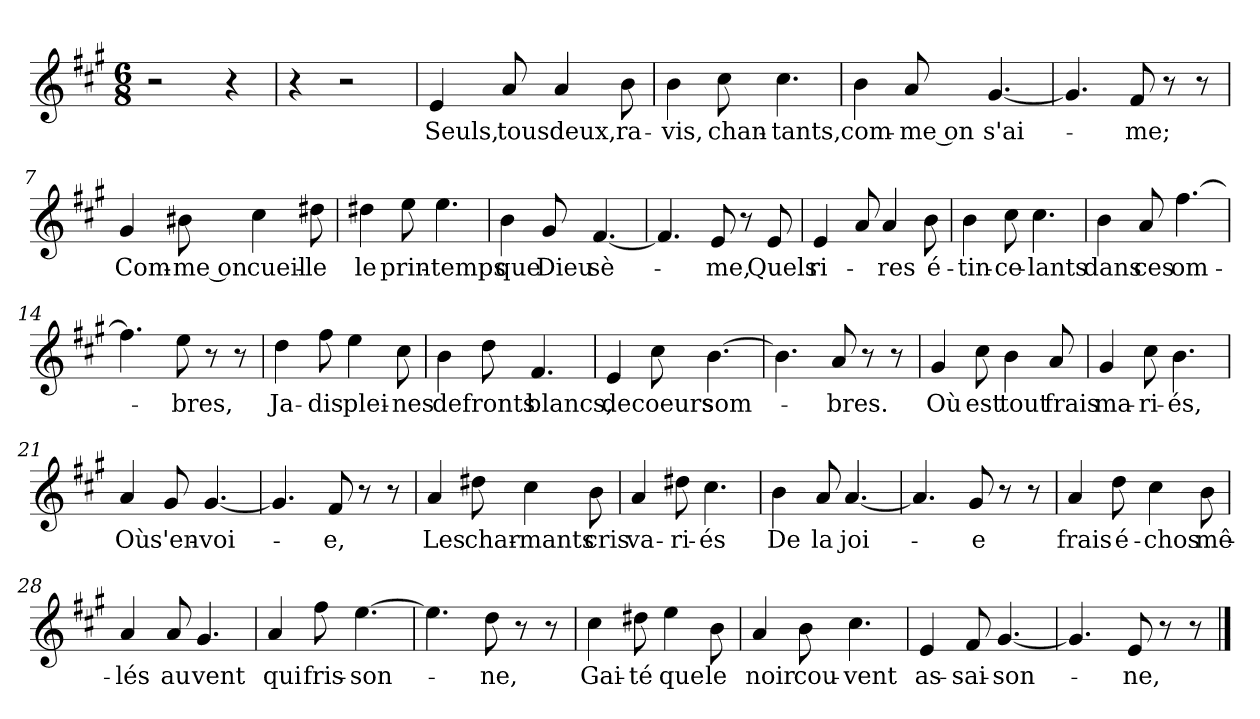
**kern	**text
*part1	*part1
*staff1	*staff1
*clefG2	*
*k[f#c#g#]	*
*M6/8	*
=1	=1
2r	.
4r	.
=2	=2
4r	.
2r	.
=3	=3
!	!LO:LY:b
4e/	Seuls,
!	!LO:LY:b
8a/	tous
!	!LO:LY:b
4a/	deux,
!	!LO:LY:b
8b\	ra-
=4	=4
!	!LO:LY:b
4b\	-vis,
!	!LO:LY:b
8cc#\	chan-
!	!LO:LY:b
4.cc#\	-tants,
=5	=5
!	!LO:LY:b
4b\	com-
!	!LO:LY:b
8a/	-me on
!	!LO:LY:b
[4.g#/	s'ai-
=6	=6
4.g#/]	.
!	!LO:LY:b
8f#/	-me;
8r	.
8r	.
=7	=7
!	!LO:LY:b
4g#/	Com-
!	!LO:LY:b
8b#X\	-me on
!	!LO:LY:b
4cc#\	cueil-
!	!LO:LY:b
8dd#X\	-le
!!LO:LB:g=z
=8	=8
!	!LO:LY:b
4dd#X\	le
!	!LO:LY:b
8ee\	prin-
!	!LO:LY:b
4.ee\	-temps
=9	=9
!	!LO:LY:b
4b\	que
!	!LO:LY:b
8g#/	Dieu
!	!LO:LY:b
[4.f#/	sè-
=10	=10
4.f#/]	.
!	!LO:LY:b
8e/	-me,
8r	.
!	!LO:LY:b
8e/	Quels
=11	=11
!	!LO:LY:b
4e/	ri-
8a/	.
!	!LO:LY:b
4a/	-res
!	!LO:LY:b
8b\	é-
=12	=12
!	!LO:LY:b
4b\	-tin-
!	!LO:LY:b
8cc#\	-ce-
!	!LO:LY:b
4.cc#\	-lants
=13	=13
!	!LO:LY:b
4b\	dans
!	!LO:LY:b
8a/	ces
!	!LO:LY:b
[4.ff#\	om-
=14	=14
4.ff#\]	.
!	!LO:LY:b
8ee\	-bres,
8r	.
8r	.
=15	=15
!	!LO:LY:b
4dd\	Ja-
!	!LO:LY:b
8ff#\	-dis
!	!LO:LY:b
4ee\	plei-
!	!LO:LY:b
8cc#\	-nes
!!LO:LB:g=z
=16	=16
!	!LO:LY:b
4b\	de
!	!LO:LY:b
8dd\	fronts
!	!LO:LY:b
4.f#/	blancs,
=17	=17
!	!LO:LY:b
4e/	de
!	!LO:LY:b
8cc#\	coeurs
!	!LO:LY:b
[4.b\	som-
=18	=18
4.b\]	.
!	!LO:LY:b
8a/	-bres.
8r	.
8r	.
=19	=19
!	!LO:LY:b
4g#/	Où
!	!LO:LY:b
8cc#\	est
!	!LO:LY:b
4b\	tout
!	!LO:LY:b
8a/	frais
=20	=20
!	!LO:LY:b
4g#/	ma-
!	!LO:LY:b
8cc#\	-ri-
!	!LO:LY:b
4.b\	-és,
=21	=21
!	!LO:LY:b
4a/	Où
!	!LO:LY:b
8g#/	s'en-
!	!LO:LY:b
[4.g#/	-voi-
=22	=22
4.g#/]	.
!	!LO:LY:b
8f#/	-e,
8r	.
8r	.
!!LO:LB:g=z
=23	=23
!	!LO:LY:b
4a/	Les
!	!LO:LY:b
8dd#X\	char-
!	!LO:LY:b
4cc#\	-mants
!	!LO:LY:b
8b\	cris
=24	=24
!	!LO:LY:b
4a/	va-
!	!LO:LY:b
8dd#X\	-ri-
!	!LO:LY:b
4.cc#\	-és
=25	=25
!	!LO:LY:b
4b\	De
!	!LO:LY:b
8a/	la
!	!LO:LY:b
[4.a/	joi-
=26	=26
4.a/]	.
!	!LO:LY:b
8g#/	-e
8r	.
8r	.
=27	=27
!	!LO:LY:b
4a/	frais
!	!LO:LY:b
8dd\	é-
!	!LO:LY:b
4cc#\	-chos
!	!LO:LY:b
8b\	mê-
=28	=28
!	!LO:LY:b
4a/	-lés
!	!LO:LY:b
8a/	au
!	!LO:LY:b
4.g#/	vent
=29	=29
!	!LO:LY:b
4a/	qui
!	!LO:LY:b
8ff#\	fris-
!	!LO:LY:b
[4.ee\	-son-
=30	=30
4.ee\]	.
!	!LO:LY:b
8dd\	-ne,
8r	.
8r	.
!!LO:LB:g=z
=31	=31
!	!LO:LY:b
4cc#\	Gai-
!	!LO:LY:b
8dd#X\	-té
!	!LO:LY:b
4ee\	que
!	!LO:LY:b
8b\	le
=32	=32
!	!LO:LY:b
4a/	noir
!	!LO:LY:b
8b\	cou-
!	!LO:LY:b
4.cc#\	-vent
=33	=33
!	!LO:LY:b
4e/	as-
!	!LO:LY:b
8f#/	-sai-
!	!LO:LY:b
[4.g#/	-son-
=34	=34
4.g#/]	.
!	!LO:LY:b
8e/	-ne,
8r	.
8r	.
==	==
*-	*-
